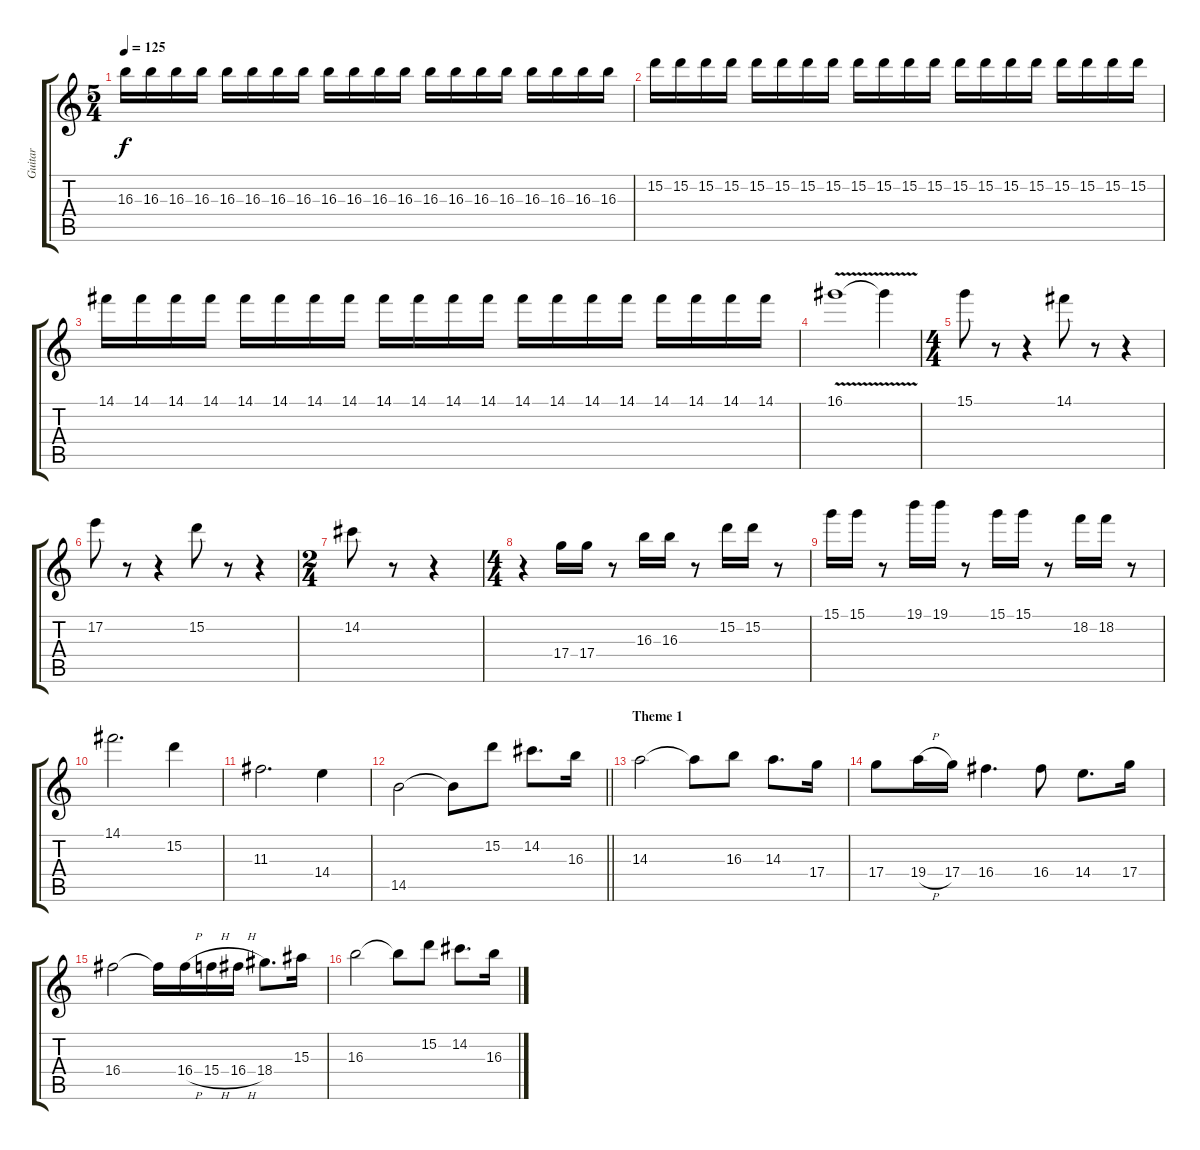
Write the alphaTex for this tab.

\track ("Guitar" "Guitar") {instrument overdrivenguitar}
\staff {score tabs}
\tuning (E4 B3 G3 D3 A2 E2) {hide}
\ts (5 4)
\tempo 125
\clef g2
\ks c
16.3.16{dy f instrument overdrivenguitar} 16.3.16 16.3.16 16.3.16 16.3.16 16.3.16 16.3.16 16.3.16 16.3.16 16.3.16 16.3.16 16.3.16 16.3.16 16.3.16 16.3.16 16.3.16 16.3.16 16.3.16 16.3.16 16.3.16 |
15.2.16 15.2.16 15.2.16 15.2.16 15.2.16 15.2.16 15.2.16 15.2.16 15.2.16 15.2.16 15.2.16 15.2.16 15.2.16 15.2.16 15.2.16 15.2.16 15.2.16 15.2.16 15.2.16 15.2.16 |
14.1.16 14.1.16 14.1.16 14.1.16 14.1.16 14.1.16 14.1.16 14.1.16 14.1.16 14.1.16 14.1.16 14.1.16 14.1.16 14.1.16 14.1.16 14.1.16 14.1.16 14.1.16 14.1.16 14.1.16 |
16.1{v}.1 16.1{t}.4 |
\ts (4 4)
15.1.8 r.8 r.4 14.1.8 r.8 r.4 |
17.2.8 r.8 r.4 15.2.8 r.8 r.4 |
\ts (2 4)
14.2.8 r.8 r.4 |
\ts (4 4)
r.4 17.4.16 17.4.16 r.8 16.3.16 16.3.16 r.8 15.2.16 15.2.16 r.8 |
15.1.16 15.1.16 r.8 19.1.16 19.1.16 r.8 15.1.16 15.1.16 r.8 18.2.16 18.2.16 r.8 |
14.1.2{d} 15.2.4 |
11.3.2{d} 14.4.4 |
\barLineRight lightlight
14.5.2 14.5{t}.8 15.2.8 14.2.8{d} 16.3.16 |
\section ("" "Theme 1")
14.3.2 14.3{t}.8 16.3.8 14.3.8{d} 17.4.16 |
17.4.8 19.4{h}.16 17.4.16 16.4.4{d} 16.4.8 14.4.8{d} 17.4.16 |
16.4.2 16.4{t}.16 16.4{h}.16 15.4{h}.16 16.4{h}.16 18.4.8{d} 15.3.16 |
16.3.2 16.3{t}.8 15.2.8 14.2.8{d} 16.3.16
